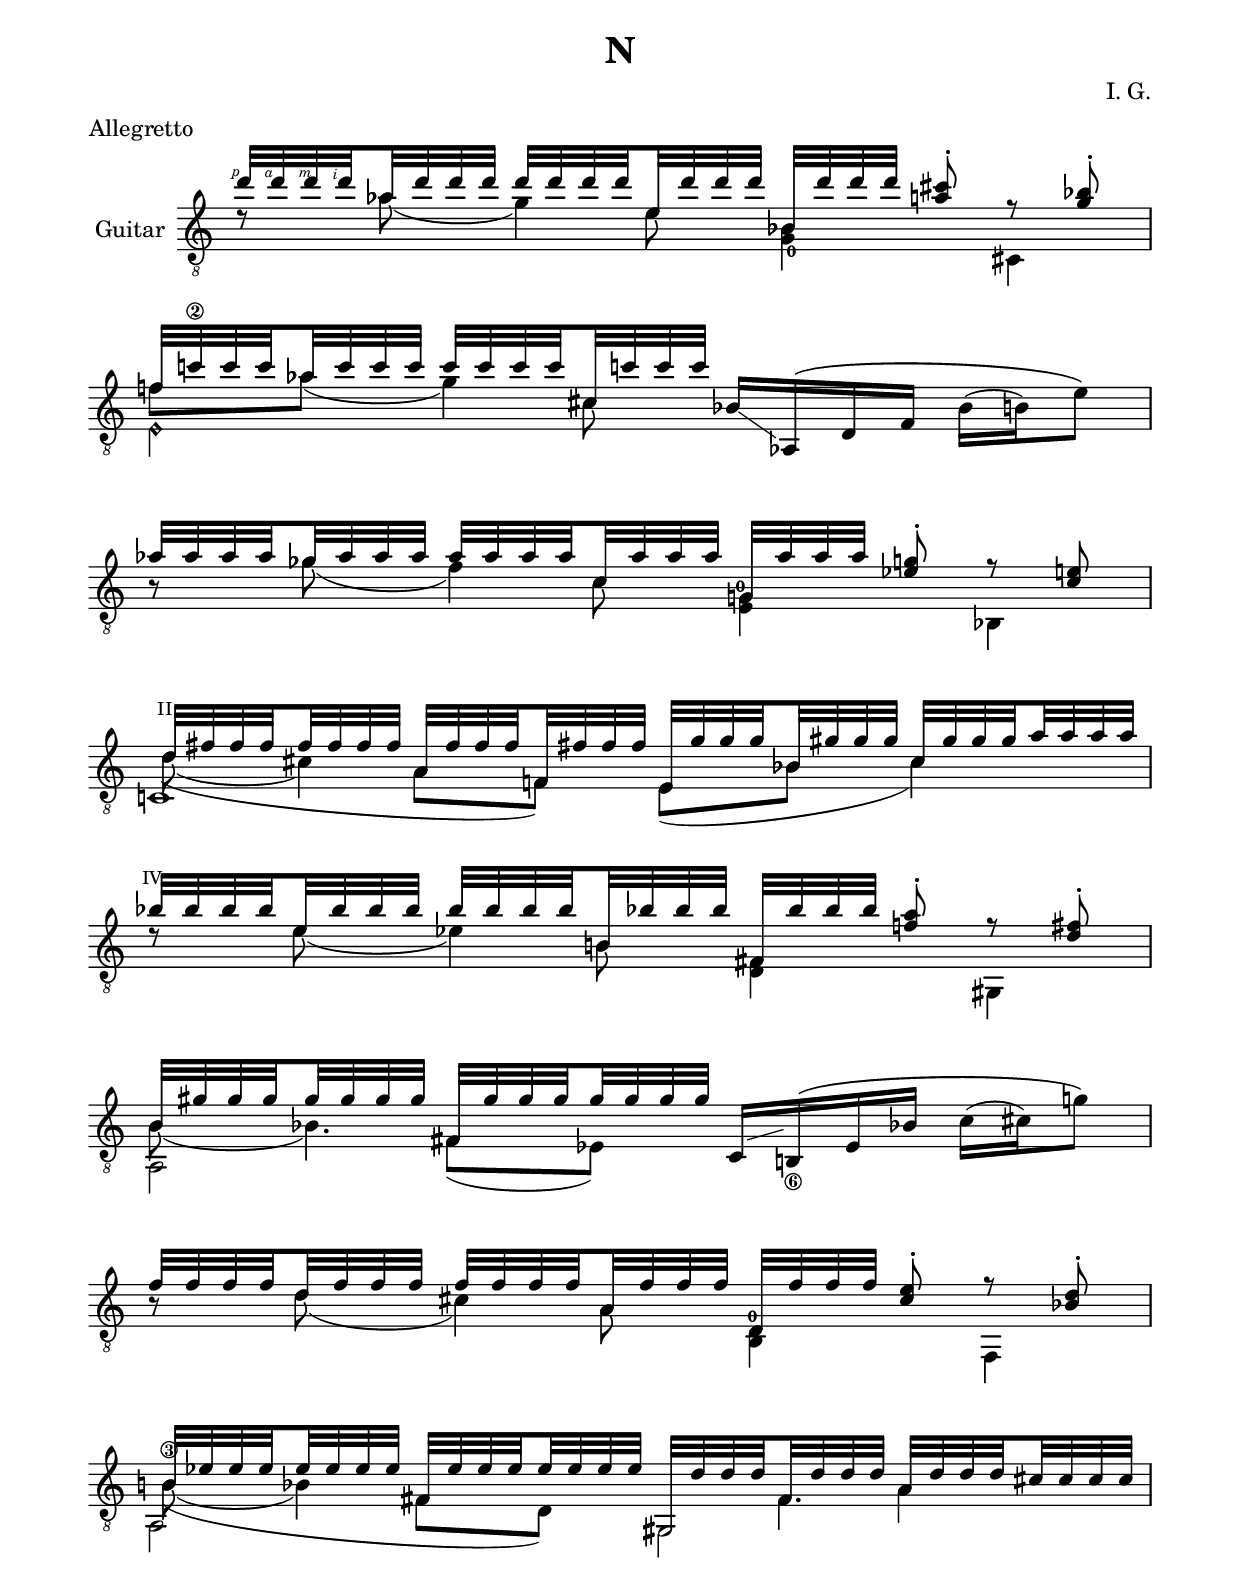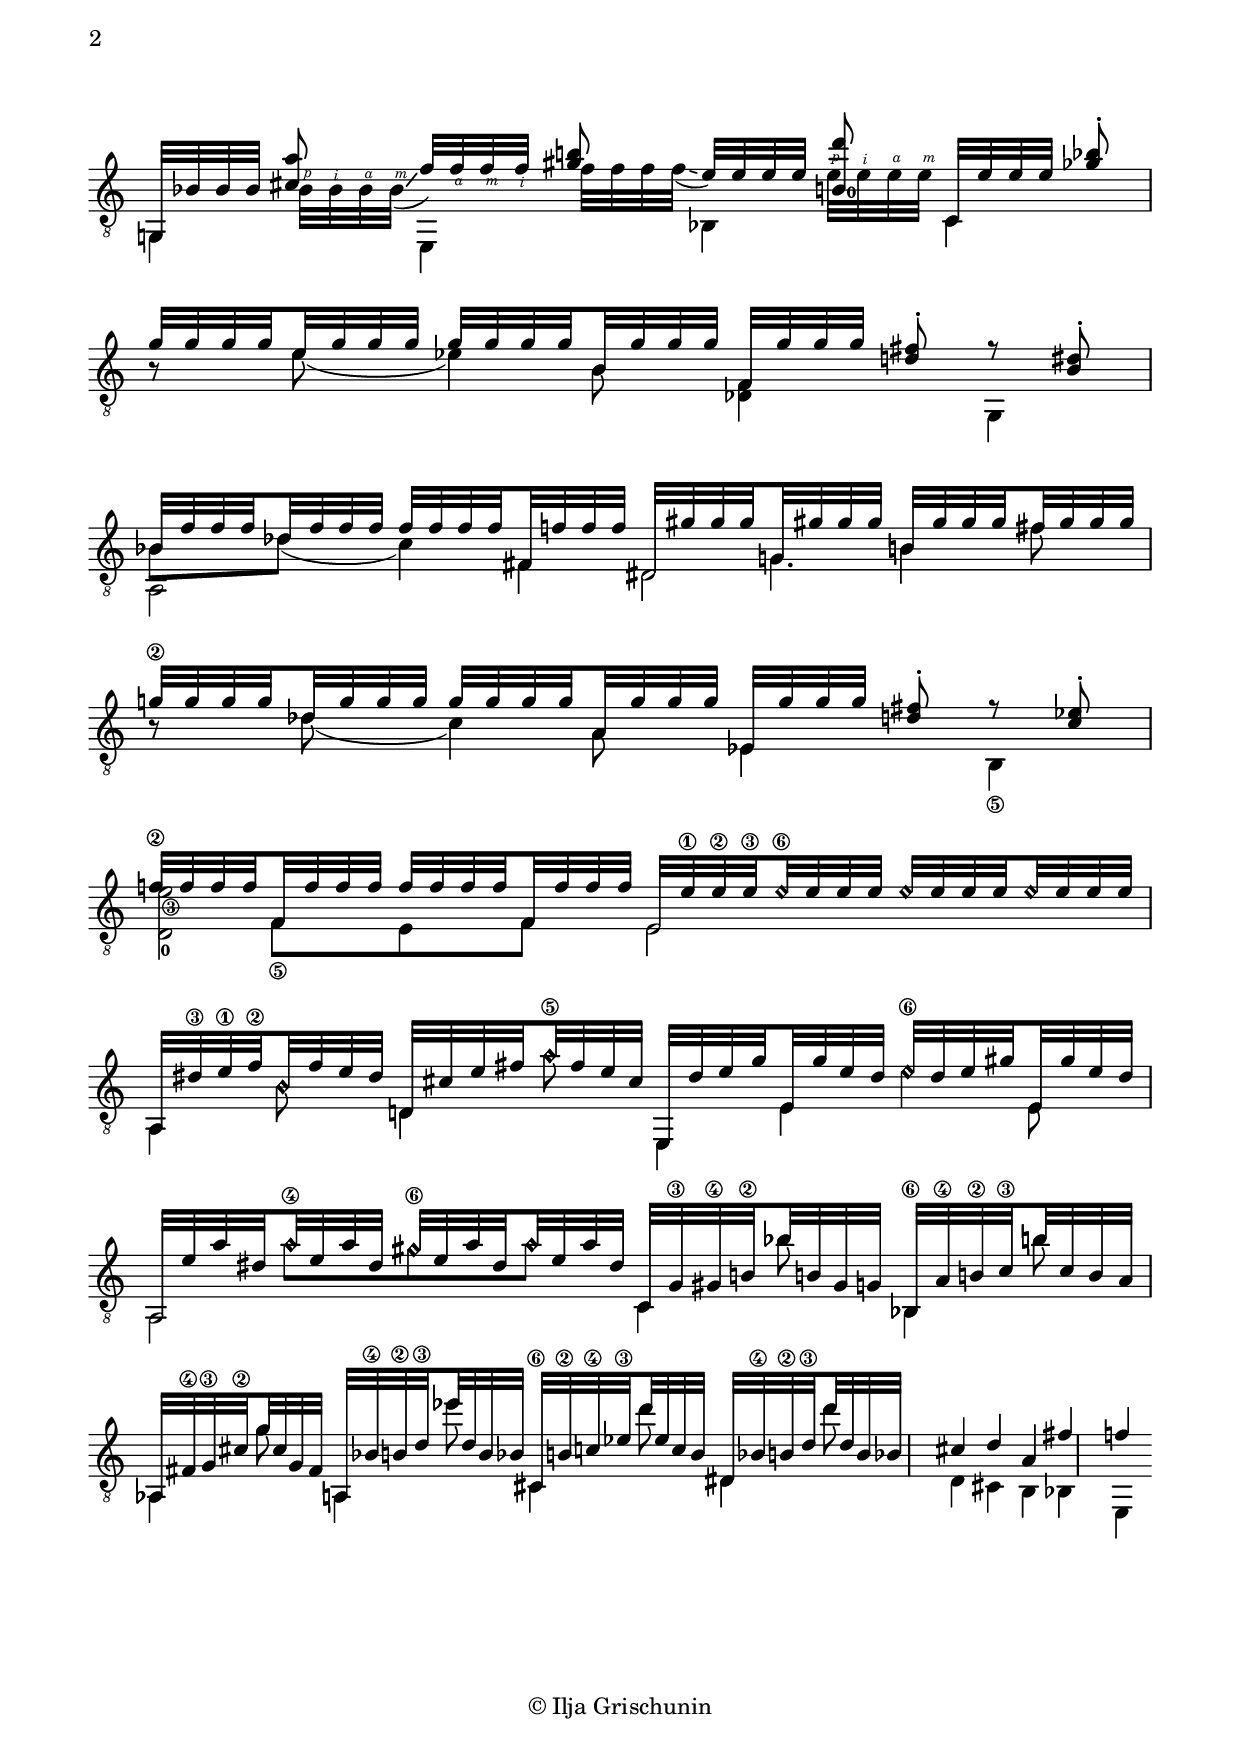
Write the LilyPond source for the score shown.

\version "2.19.15"

\language "deutsch"

\header {
  title = "N"
  meter = "Allegretto"
  composer = "I. G."
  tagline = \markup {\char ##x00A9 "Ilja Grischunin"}
}

\paper {
  #(set-paper-size "a4")
  top-markup-spacing.basic-distance = 5
  markup-system-spacing.basic-distance = 15
  top-system-spacing.basic-distance = 20
  system-system-spacing.basic-distance = 20
  score-system-spacing.basic-distance = 20
  last-bottom-spacing.basic-distance = 25

  %two-sided = ##t
  %inner-margin = 25
  %outer-margin = 15
  left-margin = 15
  right-margin = 15
}

\layout {
  \context {
    \Voice
    \override Glissando.thickness = #1.5
    \override Glissando.gap = #0.1
  }
  \context {
    \Score
    \remove "Bar_number_engraver"
  }
}
%%%%%%%%%%%%%%%%%%%%%%%%%%%%%%%%%%%%%%
#(define RH rightHandFinger)

xLV = #(define-music-function (parser location further) (number?) #{
  \once \override LaissezVibrerTie.X-extent = #'(0 . 0)
  \once \override LaissezVibrerTie.details.note-head-gap = #(/
                                                             further -2)
  \once \override LaissezVibrerTie.extra-offset = #(cons (/
                                                          further 2) 0)
         #})

stringNumberSpanner =
#(define-music-function (parser location StringNumber) (string?)
   #{
     \override TextSpanner.font-size = #-5
     \override TextSpanner.dash-fraction = #0.3
     \override TextSpanner.dash-period = #1.5
     \override TextSpanner.bound-details.right.arrow = ##t
     \override TextSpanner.arrow-width = #0.2
     \override TextSpanner.arrow-length = #0.7
     \override TextSpanner.bound-details.left.stencil-align-dir-y = #CENTER
     \override TextSpanner.bound-details.left.text = \markup { \circle \number #StringNumber }
   #})

stringNumSpan =
#(define-music-function (parser location StringNumber) (string?)
   #{
     \override TextSpanner.font-size = #-5
     \override TextSpanner.dash-fraction = #0.3
     \override TextSpanner.dash-period = #1.5
     %\override TextSpanner.bound-details.right.arrow = ##t
     %\override TextSpanner.arrow-width = #0.2
     %\override TextSpanner.arrow-length = #0.7
     \override TextSpanner.bound-details.left.stencil-align-dir-y = #CENTER
     \override TextSpanner.bound-details.left.text = \markup { \circle \number #StringNumber }
   #})

%%%%%%%%%%%%%%%%%%%%%%%%%%%%%%%%%%%%%%

global = {
  %\key d \major
  \time 4/4
  \override Staff.TimeSignature.stencil = ##f
}

ossia = \relative {
  \set Staff.fontSize = #-3
  \override Staff.StaffSymbol.staff-space = #(magstep -3)
  \override Staff.StaffSymbol.thickness = #(magstep -3)
  \global
  d''2~ d8 cis-. r b-. c!2 r
  \break
  as~ as8 g-. r e fis2 r
  \break
  b~ b8 a-. r fis-. as2 r
  \break
  f~ f8 e-. r d es2 d'4.( cis8)
  \break
  b4 f' e4. b'8 g2~ g8 fis-. r es-. f!2 as f e R1*2 r2 b4 h g es' d2
  cis4 d a fis' f2
}

classicalGuitar = \relative {
  \global
  <<
    {
      \set subdivideBeams = ##t
      \set baseMoment = #(ly:make-moment 1/8)
      \set beatStructure = #'(2 2 2 2)
      \override StrokeFinger.extra-offset = #'(-2.3 . 0.8)
      d''32\RH #1 d\RH #4 d\RH #3 d\RH #2 as d d d d d d d e, d' d d
      b, d' d d <a cis>8-.\noBeam r <g b>-.
    }
    \\
    {
      d8\rest as'( g4)
      \once\override Fingering.extra-offset = #'(0.3 . 1)
      <g,_0 b>4 cis,
    }
    \\
    {
      \voiceTwo
      s4. e'8 s2
    }
  >>
  <<
    {
      f!32 c'!\2 c c as c c c c c c c cis, c'! c c
    }
    \\
    {
      f,8 as( g4)
    }
    \\
    {
      \voiceTwo
      s4. cis,8
    }
    \\
    {
      \voiceTwo
      e,4\harmonic s
    }
  >>
  b'16-\markup {
    \postscript #"1.2 2.2 moveto 3.6 -2.5 rlineto stroke"
  } as,\( d f b( h) e8\)
  <<
    {
      \set subdivideBeams = ##t
      \set baseMoment = #(ly:make-moment 1/8)
      \set beatStructure = #'(2 2 2 2)
      as32 as as as ges as as as as as as as c, as' as as
      g, as' as as <es g>8-.\noBeam r <c e>
    }
    \\
    {
      h8\rest ges'( f4)
      \once\override Fingering.extra-offset = #'(-0.5 . -3)
      <e, g!-0>4 b
    }
    \\
    {
      \voiceTwo
      s4. c'8 s2
    }
  >>
  <<
    {
      \override TextScript.font-size = -2
      \once\override TextScript.extra-offset = #'(-0.5 . -1.5)
      d32^"II" fis fis fis fis fis fis fis
      a, fis' fis fis f,! fis'! fis fis
      e, g' g g b, gis' gis gis cis, gis' gis gis a a a a
    }
    \\
    {
      d,8( cis4) s8
    }
    \\
    {
      \voiceTwo
      \hideNotes
      \shape #'((0.8 . 0.3) (0 . 0) (0 . 0) (0 . 0)) Slur
      d4(\unHideNotes a8 f) e( b' cis4)
    }
    \\
    {
      \voiceTwo
      c,!1
    }
  >>
  <<
    {
      \once\override TextScript.extra-offset = #'(-0.7 . -1.5)
      b''32^"IV" b b b e, b' b b b b b b h,! b'! b b
      fis, b' b b <f! a>8-.\noBeam r <d fis>-.
    }
    \\
    {
      d8\rest e( es4) <d, fis> gis,
    }
    \\
    {
      \voiceTwo
      s4. h'8 s2
    }
  >>
  <<
    {
      h32 gis' gis gis gis gis gis gis fis, gis' gis gis gis gis gis gis
    }
    \\
    {
      h,8( b4.)
    }
    \\
    {
      \voiceTwo
      s4 fis8( es)
    }
    \\
    {
      \voiceTwo
      a,2
    }
  >>
  c16-\markup {
    \postscript #"1.7 1.2 moveto 3.5 1 rlineto stroke"
  } h!_\6\( es b'! c( cis) g'8\)
  \break
  <<
    {
      \set subdivideBeams = ##t
      \set baseMoment = #(ly:make-moment 1/8)
      \set beatStructure = #'(2 2 2 2)
      f32 f f f d f f f f f f f a, f' f f
      d, f' f f <cis e>8-.\noBeam r <b d>-.
    }
    \\
    {
      h8\rest d( cis4)
      \once\override Fingering.extra-offset = #'(-0.3 . -4.2)
      <h, d-0> f
    }
    \\
    {
      \voiceTwo
      s4. a'8 s2
    }
  >>
  \mergeDifferentlyHeadedOn
  \mergeDifferentlyDottedOn
  <<
    {
      h32 es es es es es es es fis, es' es es es es es es
      gis,, d'' d d fis, d' d d a d d d cis cis cis cis
    }
    \\
    {
      h!8\3( b4) s8 s4 a
    }
    \\
    {
      \voiceTwo
      \hideNotes
      \shape #'((1 . 0.8) (0 . 0) (0 . 0) (0 . 0)) Slur
      h4(\unHideNotes fis8 d) s8 fis4.
    }
    \\
    {
      \voiceTwo
      a,2 gis
    }
  >>
  <<
    {
      s8 <cis' a'> s <gis' h!> s
      \once\override Fingering.extra-offset = #'(1.2 . 2.9)
      <h,!_0 d'>
    }
    \\
    {
      \voiceOne
      g,32[ b' b b]
      \voiceTwo
      \override StrokeFinger.extra-offset = #'(-1.3 . 1.5)
      b\RH #1 b\RH #2 b\RH #4 b\RH #3 (\glissando
      \voiceOne
      \override StrokeFinger.extra-offset = #'(-1.3 . -1.2)
      f')[ f\RH #4 f\RH #3 f\RH #2 ]
      \voiceTwo
      f f f f(\glissando
      \voiceOne
      e)[ e e e]
      \voiceTwo
      \override StrokeFinger.extra-offset = #'(-1.3 . 1.5)
      e\RH #1 e\RH #2 e\RH #4 e\RH #3
    }
    \\
    {
      \voiceTwo
      g,,!4 e b'
    }
  >>
  <<
    {
      c32 e' e e <ges b>8-.\noBeam
    }
    \\
    {
      c,,4
    }
  >>
  <<
    {
      g''32 g g g e g g g g g g g h, g' g g
      f, g' g g <d! fis>8-.\noBeam r <h dis>-.
    }
    \\
    {
      h8\rest e( es4) <des, f> g,
    }
    \\
    {
      \voiceTwo
      s4. h'8 s2
    }
  >>
  <<
    {
      b32 f' f f des f f f f f f f fis, f'! f f
      dis, gis' gis gis g,! gis'! gis gis h, gis' gis gis fis gis gis gis
    }
    \\
    {
      s2. s8 fis
    }
    \\
    {
      \voiceTwo
      b,8 des( c4) s h
    }
    \\
    {
      \voiceTwo
      s4. fis4 g4.
    }
    \\
    {
      \voiceTwo
      a,2 dis
    }
  >>
  <<
    {
      g'!32\2 g g g des g g g g g g g a, g' g g
      es, g' g g <d fis>8-.\noBeam r <c es>-.
    }
    \\
    {
      h8\rest des( c4) es, h_\5
    }
    \\
    {
      \voiceTwo
      s4. a'8 s2
    }
  >>
  <<
    {
      f'!32\2 f f f f, f' f f f f f f f, f' f f
      e, e'\1 e\2 e\3 e\harmonic\6 e e e e\harmonic e e e e\harmonic e e e
    }
    \\
    {
      s8 f,_\5 e f
    }
    \\
    {
      \voiceTwo
      \once\override NoteColumn.force-hshift = #0.2
      \once\override StringNumber.extra-offset = #'(0.5 . -3.3)
      <d_0 e'\3>2 e2
    }
  >>
  <<
    {
      a,32 dis'\3 e\1 f\2 h,\harmonic f'  e dis d,! cis' e fis a\harmonic\5 fis e cis
      e,, dis'' e g e, g' e dis e\harmonic\6 dis e gis e, gis' e dis
      a, e'' a dis, a'\harmonic\4 e a dis, gis\harmonic\6 e a dis, a'\harmonic e a dis,
    }
    \\
    {
      s8 h\harmonic s a'\harmonic s e,4 e8
      s a'\harmonic gis\harmonic a\harmonic
    }
    \\
    {
      \voiceTwo
      a,,4 d e, e''\harmonic a,,2
    }
  >>
  <<
    {
      \override Fingering.staff-padding = #'()
      c32 g'\3 gis\4 h!\2 b' h,! gis g b,\6 a'\4 h!\2 c\3 h' c, h a
      as, fis'\4 g\3 cis\2 g' cis, g fis a, b'\4 h\2 d\3 es' d, h b
      cis,\6 h'\2 c!\4 es\3 d' es, c h dis, b'\4 h\2 d\3 d' d, h b
      %d, b' h es cis' es, h b cis, h'\2 c!\4 es\3 d' es, c h
    }
    \\
    {
      s8 b' s h s g s es' s d s d s 
      %cis s d s a s fis' s f!
    }
    \\
    {
      \voiceTwo
      c,,4 b as a cis dis 
      %d cis h b e
    }
  >>
  <<
    {
      
    }
    \\
    {
      \voiceOne
      cis' d a fis' f!
    }
    \\
    {
      \voiceTwo
      d, cis h b e,
    }
  >>
}

%%%%%%%%%%%%%%%%%%%%%%%%%%%%%%%%%%%%%%
\score {
  \new StaffGroup<<

    %\new Staff \ossia

    \new Staff \with {
      instrumentName = "Guitar"
    }
    {
      \clef "treble_8" \classicalGuitar
    }

  >>
}
